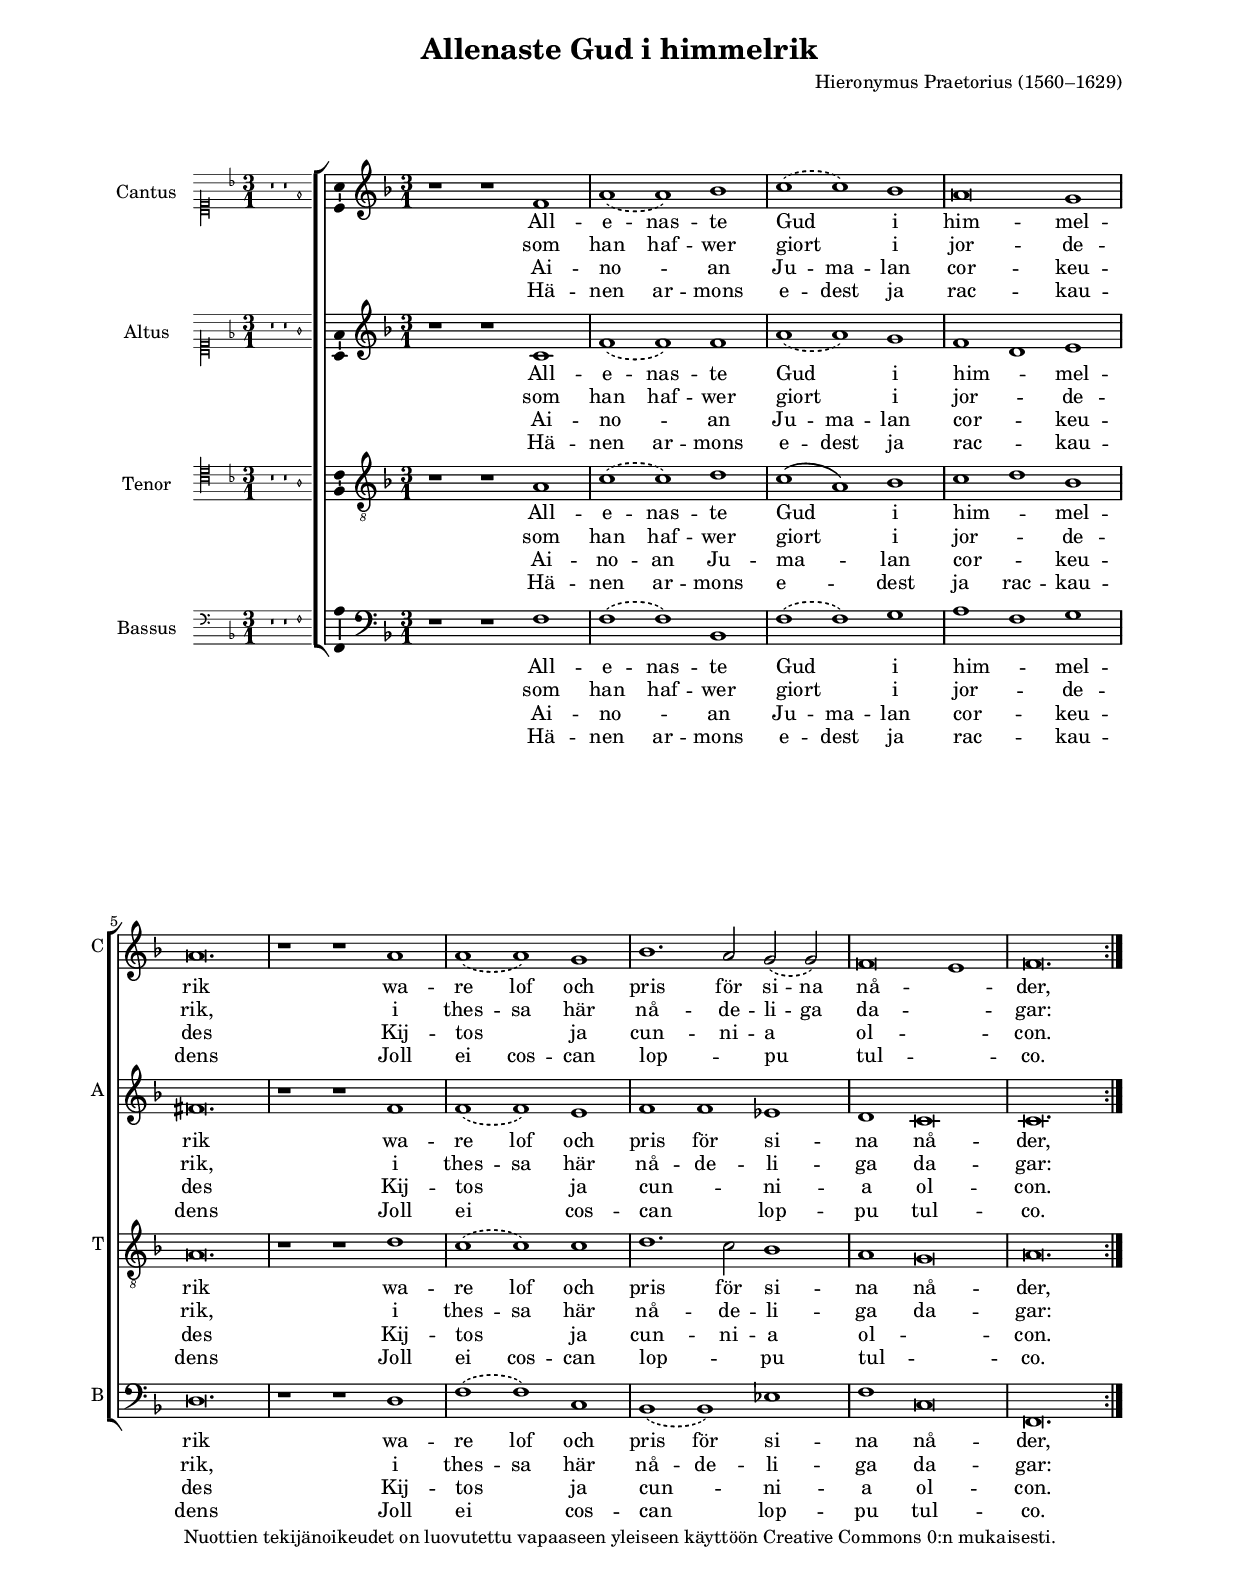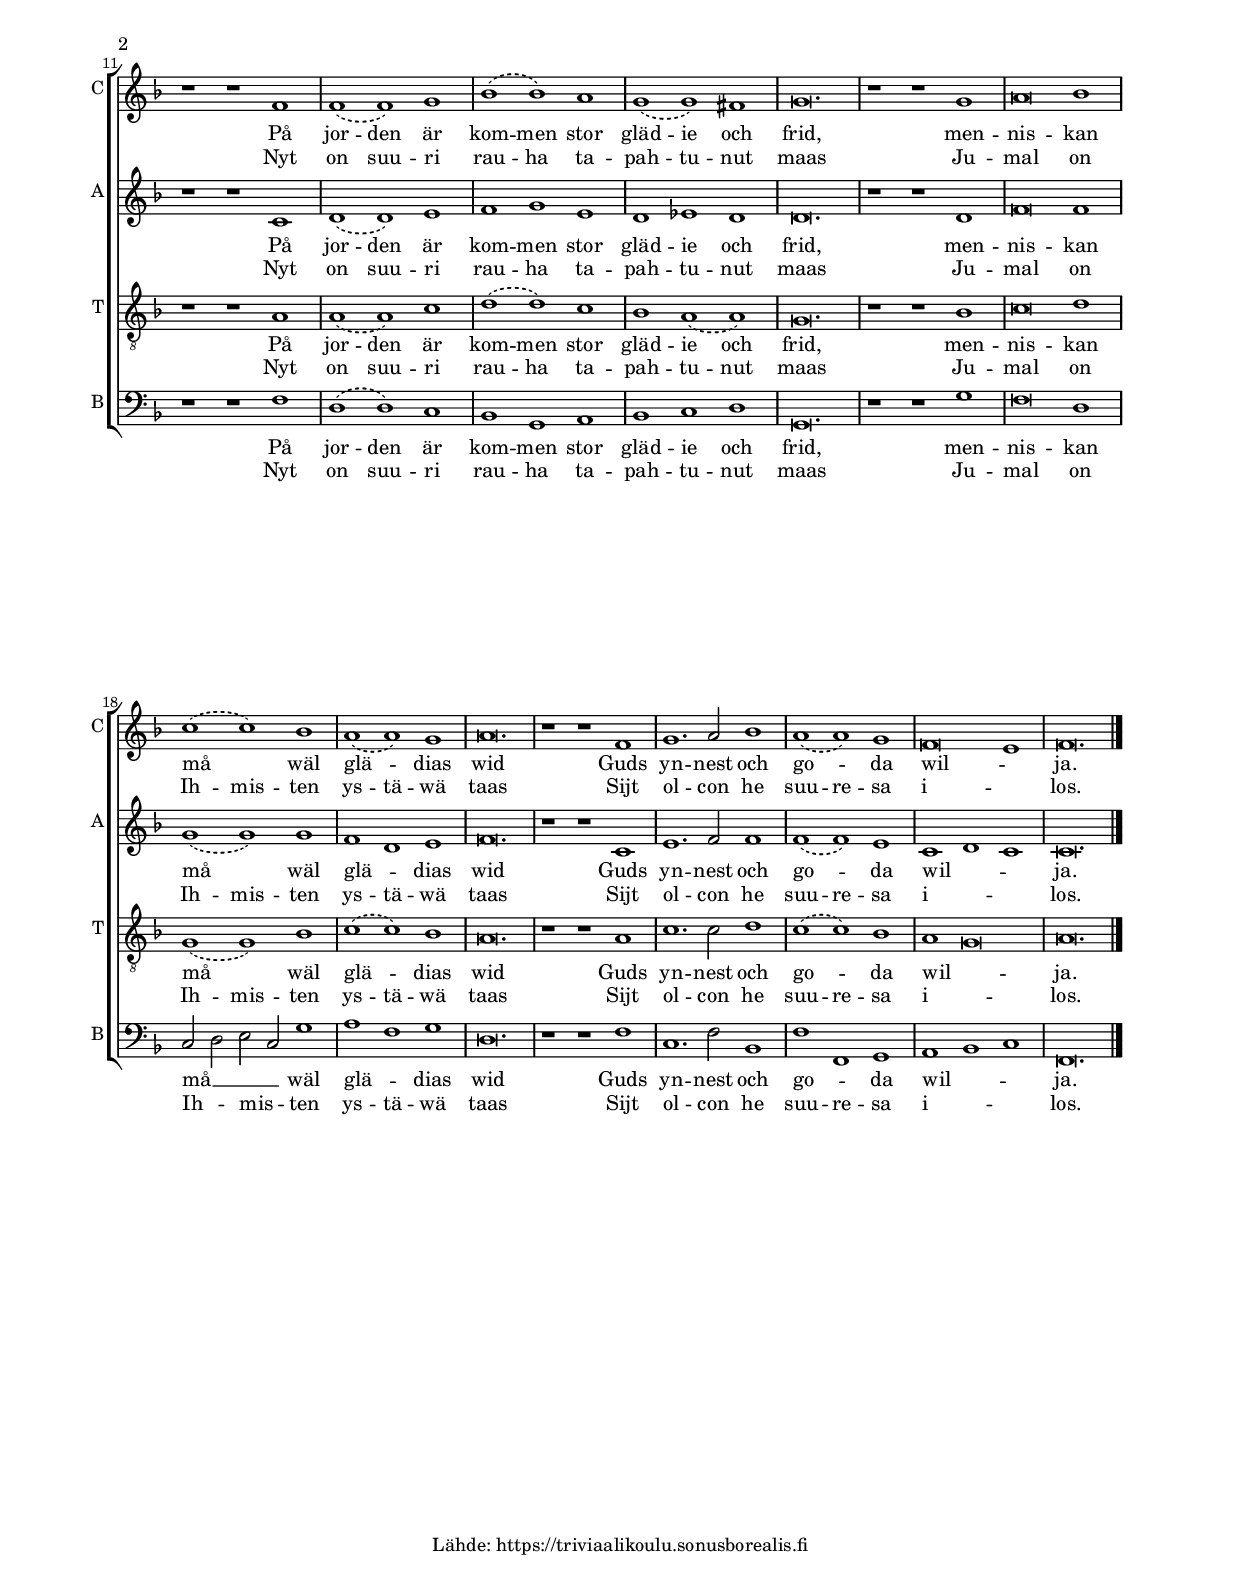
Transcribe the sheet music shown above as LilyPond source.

\version "2.20.0"
\include "suomi.ly"

\include "../paper-margins.ily"

#(set-global-staff-size 16)

global = {
%  \numericTimeSignature
  \time 3/1
  \key f \major
  \set Staff.midiInstrument = #"voice oohs" %"
  \slurDashed
  \set melismaBusyProperties = #'()
}


SopranoMusic = \relative c' {
	\set Staff.instrumentName = #"Cantus"
	\set Staff.shortInstrumentName = "C"

	\incipit {
    \clef "mensural-c1"
    \key f \major
    \time 3/1 r1 r f'
  }

  \repeat volta 2 {
  	r1 r f | a( a) b | c( c) b | a\breve g1 | a\breve. |
    r1 r a | a( a) g | b1. a2 g2( g) | f\breve  e1 | f\breve. |
  } \break
  r1 r f | f( f) g | b( b) a | g( g) fis | g\breve. |
  r1 r g | a\breve b1 | c( c) b | a( a) g | a\breve. |
  r1 r f1 | g1. a2 b1 | a( a) g | f\breve e1 | f\breve. \bar "|."
}

stanzaOneLyrics = \lyricmode {
	All -- e -- nas -- te Gud _ i him -- mel -- rik
  wa -- re lof och pris för si -- na nå -- _ der,
  På jor -- den är kom -- men stor gläd -- ie och frid,
  men -- nis -- kan må _ wäl glä -- _ dias wid
  Guds yn -- nest och go -- _ da wil -- _ ja.
}

stanzaOneRepeatLyrics = \lyricmode {
  som han haf -- wer giort _ i jor -- de -- rik,
  i thes -- sa här nå -- de -- li -- ga da -- _ gar:
}

stanzaOneLyricsFin = \lyricmode {
  Ai -- no -- _ an Ju -- ma -- lan cor -- keu -- des
  Kij -- tos _ ja cun -- ni -- a _ ol -- _ con.
  Nyt on suu -- ri rau -- ha ta -- pah -- tu -- nut maas
  Ju -- mal on Ih -- mis -- ten ys -- tä -- wä taas
  Sijt ol -- con he suu -- re -- sa i -- _ los.
}

stanzaOneRepeatLyricsFin = \lyricmode {
  Hä -- nen ar -- mons e -- dest ja rac -- kau -- dens
  Joll ei cos -- can  lop -- _ pu _ tul -- _ co.
}



AltoMusic = \relative c' {
	\set Staff.instrumentName = #"Altus"
	\set Staff.shortInstrumentName = "A"

	\incipit {
    \clef "mensural-c1"
    \set Staff.middleCClefPosition = #0
    \set Staff.middleCPosition = #0
    \set Staff.clefPosition = #-4
    \key f \major
    \time 3/1 r1 r c'
  }

  \repeat volta 2 {
  	r1 r c | f( f) f | a( a) g | f1 d e | fis\breve. |
    r1 r f | f( f) e | f f es | d c\breve | c\breve. |
  } \break
  r1 r c | d( d) e | f g e | d es d | d\breve. |
  r1 r d | f\breve f1 | g( g) g | f d e | f\breve. |
  r1 r c | e1. f2 f1 | f( f) e | c1 d c | c\breve. \bar "|."
}

stanzaOneLyricsAlto = \lyricmode {
	All -- e -- nas -- te Gud _ i him -- _ mel -- rik
  wa -- re lof och pris för si -- na nå -- der,
  På jor -- den är kom -- men stor gläd -- ie och frid,
  men -- nis -- kan må _ wäl glä -- _ dias wid
  Guds yn -- nest och go -- _ da wil -- _ _ ja.
}

stanzaOneRepeatLyricsAlto = \lyricmode {
  som han haf -- wer giort _ i jor -- _ de -- rik,
  i thes -- sa här nå -- de -- li -- ga da -- gar:
}

stanzaOneLyricsAltoFin = \lyricmode {
  Ai -- no -- _ an Ju -- ma -- lan cor -- _ keu -- des
  Kij -- tos _ ja cun -- _ ni -- a ol -- con.
  Nyt on suu -- ri rau -- ha ta -- pah -- tu -- nut maas
  Ju -- mal on Ih -- mis -- ten ys -- tä -- wä taas
  Sijt ol -- con he suu -- re -- sa i -- _ _ los.
}

stanzaOneRepeatLyricsAltoFin = \lyricmode {
  Hä -- nen ar -- mons e -- dest ja rac -- _ kau -- dens
  Joll ei _ cos -- can _ lop -- pu tul -- co.
}


TenoreMusic = \relative c' {
	\set Staff.instrumentName = #"Tenor"
	\set Staff.shortInstrumentName = "T"

	\incipit { \clef "mensural-c4" \key f \major \time 3/1 r1 r a }

	\clef "treble_8"
  \repeat volta 2 {
  	r1 r a | c( c) d | \slurSolid c1( a) \slurDashed b | c d b | a\breve. |
    r1 r d | c( c) c | d1. c2 b1 | a g\breve | a\breve. |
  } \break
  r1 r a | a( a) c | d( d) c | b1 a( a) | g\breve. |
  r1 r b | c\breve d1 | g,( g) b | c( c) b | a\breve. |
  r1 r a | c1. c2 d1 | c( c) b | a g\breve | a\breve. \bar "|."
}

stanzaOneLyricsTenore = \lyricmode {
	All -- e -- nas -- te Gud _ i him -- _ mel -- rik
  wa -- re lof och pris för si -- na nå -- der,
  På jor -- den är kom -- men stor gläd -- ie och frid,
  men -- nis -- kan må _ wäl glä -- _ dias wid
  Guds yn -- nest och go -- _ da wil -- _ ja.
}

stanzaOneLyricsTenoreFin = \lyricmode {
  Ai -- no -- an Ju -- ma -- _ lan cor -- _ keu -- des
  Kij -- tos _ ja cun -- ni -- a ol -- _ con.
  Nyt on suu -- ri rau -- ha ta -- pah -- tu -- nut maas
  Ju -- mal on Ih -- mis -- ten ys -- tä -- wä taas
  Sijt ol -- con he suu -- re -- sa i -- _ los.
}

stanzaOneRepeatLyricsTenoreFin = \lyricmode {
  Hä -- nen ar -- mons e -- _ dest ja rac -- kau -- dens
  Joll ei cos -- can  lop -- _ pu tul -- _ co.
}


BassMusic = \relative c {
	\set Staff.instrumentName = #"Bassus"
	\set Staff.shortInstrumentName = "B"

	\incipit { \clef "mensural-f" \key f \major \time 3/1 r1 r f }

	\clef bass
  \repeat volta 2 {
	  r1 r f | f( f) b, | f'( f) g | a f g | d\breve. |
    r1 r d | f( f) c | b( b) es | f c\breve | f,\breve. |
  } \break
  r1 r f' | d( d) c | b g a | b c d | g,\breve. |
  r1 r g' | f\breve d1 | c2 d e c g'1 | a f g | d\breve. |
  r1 r f | c1. f2 b,1 | f' f, g | a b c | f,\breve. \bar "|."
}

stanzaOneLyricsBass = \lyricmode {
 	All -- e -- nas -- te Gud _ i him -- _ mel -- rik
  wa -- re lof och pris för si -- na nå -- der,
  På jor -- den är kom -- men stor gläd -- ie och frid,
  men -- nis -- kan må __ _ _ _ wäl glä -- _ dias wid
  Guds yn -- nest och go -- _ da wil -- _ _ ja.
}

stanzaOneLyricsBassFin = \lyricmode {
  Ai -- no -- _ an Ju -- ma -- lan cor -- _ keu -- des
  Kij -- tos _ ja cun -- _ ni -- a ol -- con.
  Nyt on suu -- ri rau -- ha ta -- pah -- tu -- nut maas
  Ju -- mal on Ih -- _ mis -- _ ten ys -- tä -- wä taas
  Sijt ol -- con he suu -- re -- sa i -- _ _ los.
}


\header {
  title = "Allenaste Gud i himmelrik"
  subtitle = ""
  composer = "Hieronymus Praetorius (1560–1629)"
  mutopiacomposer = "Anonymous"
%  instrument = "Voice (SATB)"
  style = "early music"
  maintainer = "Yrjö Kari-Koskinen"
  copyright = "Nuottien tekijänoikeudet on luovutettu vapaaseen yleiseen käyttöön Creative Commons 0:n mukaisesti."
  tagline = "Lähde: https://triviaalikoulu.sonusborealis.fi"
}

\score {
  \new ChoirStaff <<
    \new Staff <<
      \new Voice = "Soprano" {
        \global
        \SopranoMusic
      }
     \new Lyrics \lyricsto "Soprano" {
       \stanzaOneLyrics
     }
     \new Lyrics \lyricsto "Soprano" {
       \stanzaOneRepeatLyrics
     }
     \new Lyrics \lyricsto "Soprano" {
       \stanzaOneLyricsFin
     }
     \new Lyrics \lyricsto "Soprano" {
       \stanzaOneRepeatLyricsFin
     }
    >>
    \new Staff <<
      \new Voice = "Alto" {
        \global
        \AltoMusic
      }
     \new Lyrics \lyricsto "Alto" {
       \stanzaOneLyricsAlto
     }
     \new Lyrics \lyricsto "Alto" {
       \stanzaOneRepeatLyricsAlto
     }
     \new Lyrics \lyricsto "Alto" {
       \stanzaOneLyricsAltoFin
     }
     \new Lyrics \lyricsto "Alto" {
       \stanzaOneRepeatLyricsAltoFin
     }
    >>
    \new Staff <<
      \new Voice = "Tenore" {
        \global
        \TenoreMusic
      }
      \new Lyrics \lyricsto "Tenore" {
       \stanzaOneLyricsTenore
      }
      \new Lyrics \lyricsto "Tenore" {
        \stanzaOneRepeatLyricsAlto
      }
      \new Lyrics \lyricsto "Tenore" {
       \stanzaOneLyricsTenoreFin
      }
      \new Lyrics \lyricsto "Tenore" {
        \stanzaOneRepeatLyricsTenoreFin
      }
    >>
    \new Staff <<
      \new Voice = "Bass" {
        \global
        \BassMusic
      }
      \new Lyrics \lyricsto "Bass" {
       \stanzaOneLyricsBass
      }
      \new Lyrics \lyricsto "Bass" {
        \stanzaOneRepeatLyricsAlto
      }
      \new Lyrics \lyricsto "Bass" {
       \stanzaOneLyricsBassFin
      }
      \new Lyrics \lyricsto "Bass" {
        \stanzaOneRepeatLyricsAltoFin
      }
    >>
  >>
  \layout {
    \context {
      \Voice
      \consists "Ambitus_engraver"
    }
    indent = 3.5\cm
    incipit-width = 2\cm
    \context {
     \Staff \RemoveEmptyStaves
   }
    \context {
     \Score
     \override VerticalAxisGroup.remove-first = ##t
    }
  }
}
